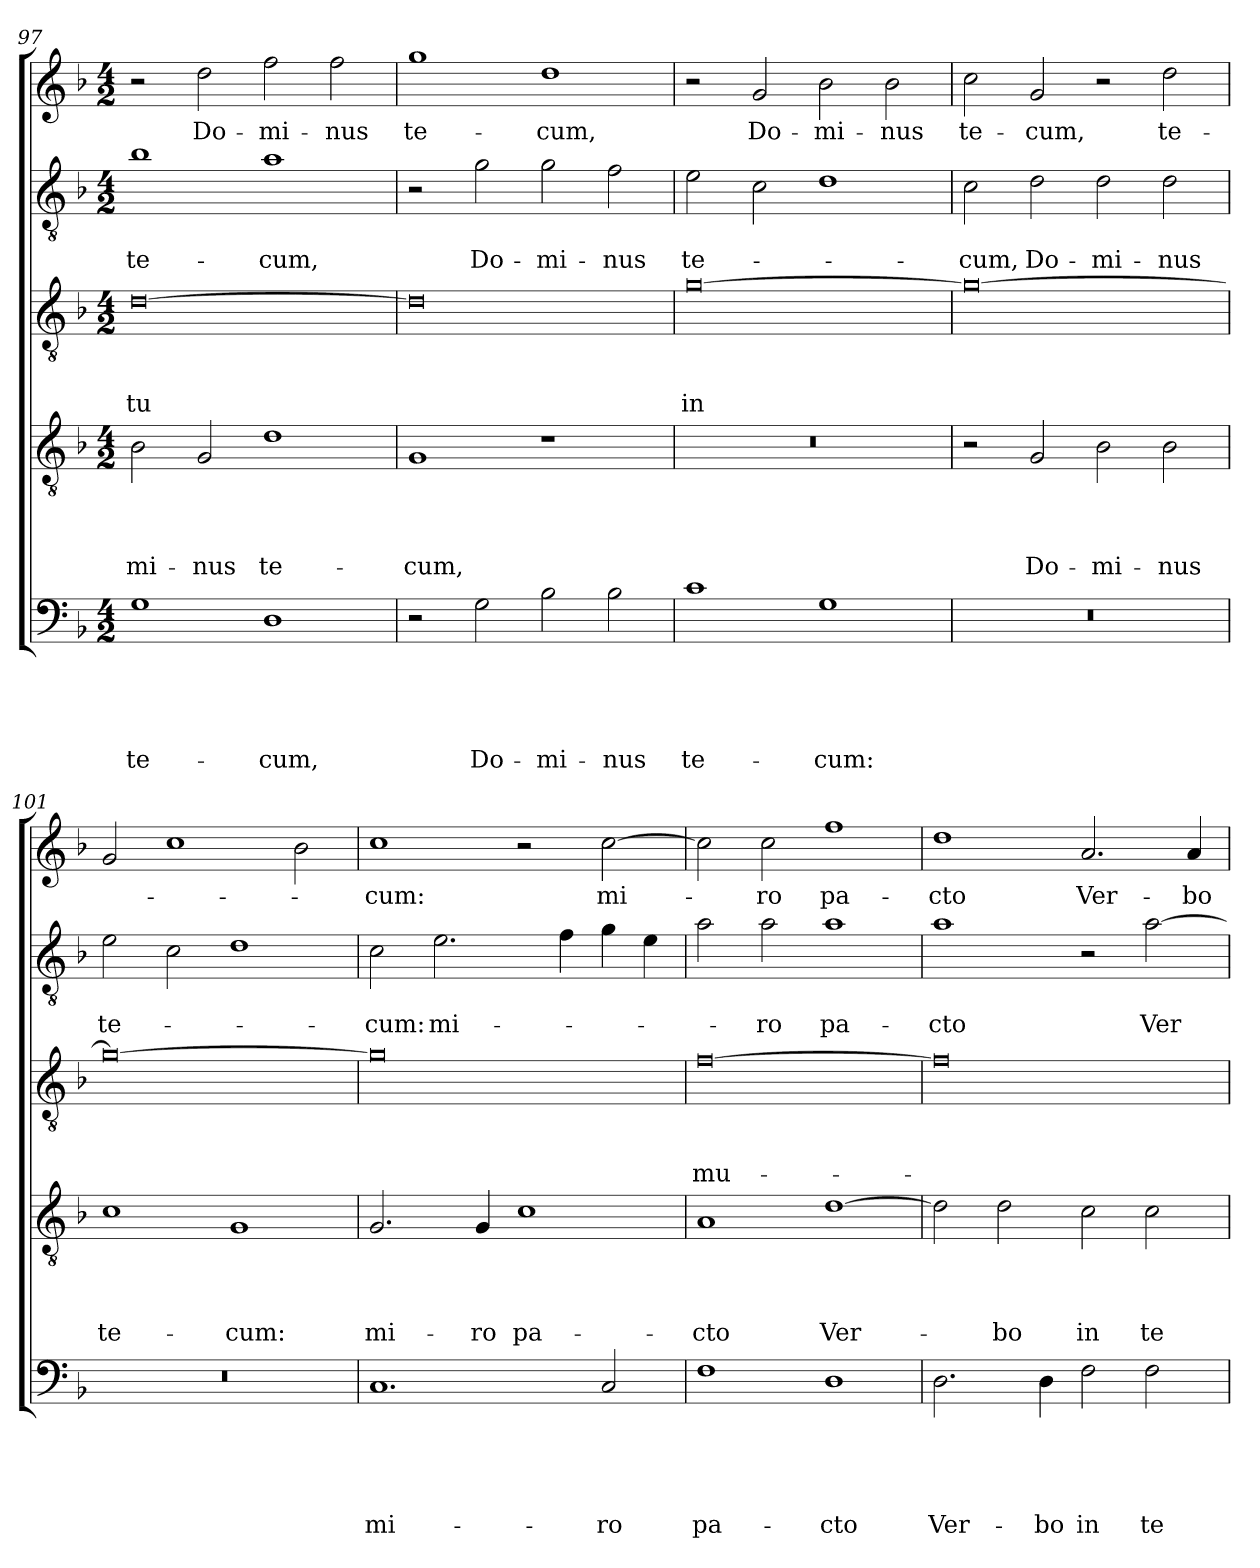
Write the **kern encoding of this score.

**kern	**text	**text	**text	**text	**text	**kern	**text	**text	**text	**text	**kern	**text	**text	**text	**kern	**text	**text	**kern	**text
*part5	*part5	*part5	*part5	*part5	*part5	*part4	*part4	*part4	*part4	*part4	*part3	*part3	*part3	*part3	*part2	*part2	*part2	*part1	*part1
*staff5	*staff5	*staff5	*staff5	*staff5	*staff5	*staff4	*staff4	*staff4	*staff4	*staff4	*staff3	*staff3	*staff3	*staff3	*staff2	*staff2	*staff2	*staff1	*staff1
!!LO:LB:g=z
*clefF4	*	*	*	*	*	*clefGv2	*	*	*	*	*clefGv2	*	*	*	*clefGv2	*	*	*clefG2	*
*k[b-]	*	*	*	*	*	*k[b-]	*	*	*	*	*k[b-]	*	*	*	*k[b-]	*	*	*k[b-]	*
*F:	*	*	*	*	*	*F:	*	*	*	*	*F:	*	*	*	*F:	*	*	*F:	*
*M4/2	*	*	*	*	*	*M4/2	*	*	*	*	*M4/2	*	*	*	*M4/2	*	*	*M4/2	*
=97	=97	=97	=97	=97	=97	=97	=97	=97	=97	=97	=97	=97	=97	=97	=97	=97	=97	=97	=97
!	!	!	!	!	!LO:LY:b	!	!	!	!	!LO:LY:b	!	!	!	!LO:LY:b	!	!	!LO:LY:b	!	!
1G	.	.	.	.	te-	2B-\	.	.	.	-mi-	[0d	.	.	tu	1b-	.	te-	2r	.
!	!	!	!	!	!	!	!	!	!	!LO:LY:b	!	!	!	!	!	!	!	!	!LO:LY:b
.	.	.	.	.	.	2G/	.	.	.	-nus	.	.	.	.	.	.	.	2dd\	Do-
!	!	!	!	!	!LO:LY:b	!	!	!	!	!LO:LY:b	!	!	!	!	!	!	!LO:LY:b	!	!LO:LY:b
1D	.	.	.	.	-cum,	1d	.	.	.	te-	.	.	.	.	1a	.	-cum,	2ff\	-mi-
!	!	!	!	!	!	!	!	!	!	!	!	!	!	!	!	!	!	!	!LO:LY:b
.	.	.	.	.	.	.	.	.	.	.	.	.	.	.	.	.	.	2ff\	-nus
=98	=98	=98	=98	=98	=98	=98	=98	=98	=98	=98	=98	=98	=98	=98	=98	=98	=98	=98	=98
!	!	!	!	!	!	!	!	!	!	!LO:LY:b	!	!	!	!	!	!	!	!	!LO:LY:b
2r	.	.	.	.	.	1G	.	.	.	-cum,	0d]	.	.	.	2r	.	.	1gg	te-
!	!	!	!	!	!LO:LY:b	!	!	!	!	!	!	!	!	!	!	!	!LO:LY:b	!	!
2G\	.	.	.	.	Do-	.	.	.	.	.	.	.	.	.	2g\	.	Do-	.	.
!	!	!	!	!	!LO:LY:b	!	!	!	!	!	!	!	!	!	!	!	!LO:LY:b	!	!LO:LY:b
2B-\	.	.	.	.	-mi-	1r	.	.	.	.	.	.	.	.	2g\	.	-mi-	1dd	-cum,
!	!	!	!	!	!LO:LY:b	!	!	!	!	!	!	!	!	!	!	!	!LO:LY:b	!	!
2B-\	.	.	.	.	-nus	.	.	.	.	.	.	.	.	.	2f\	.	-nus	.	.
=99	=99	=99	=99	=99	=99	=99	=99	=99	=99	=99	=99	=99	=99	=99	=99	=99	=99	=99	=99
!	!	!	!	!	!LO:LY:b	!	!	!	!	!	!	!	!	!LO:LY:b	!	!	!LO:LY:b	!	!
1c	.	.	.	.	te-	0r	.	.	.	.	[0g	.	.	in	2e\	.	te-	2r	.
!	!	!	!	!	!	!	!	!	!	!	!	!	!	!	!	!	!	!	!LO:LY:b
.	.	.	.	.	.	.	.	.	.	.	.	.	.	.	2c\	.	.	2g/	Do-
!	!	!	!	!	!LO:LY:b	!	!	!	!	!	!	!	!	!	!	!	!	!	!LO:LY:b
1G	.	.	.	.	-cum:	.	.	.	.	.	.	.	.	.	1d	.	.	2b-\	-mi-
!	!	!	!	!	!	!	!	!	!	!	!	!	!	!	!	!	!	!	!LO:LY:b
.	.	.	.	.	.	.	.	.	.	.	.	.	.	.	.	.	.	2b-\	-nus
=100	=100	=100	=100	=100	=100	=100	=100	=100	=100	=100	=100	=100	=100	=100	=100	=100	=100	=100	=100
!	!	!	!	!	!	!	!	!	!	!	!	!	!	!	!	!	!LO:LY:b	!	!LO:LY:b
0r	.	.	.	.	.	2r	.	.	.	.	0g_	.	.	.	2c\	.	-cum,	2cc\	te-
!	!	!	!	!	!	!	!	!	!	!LO:LY:b	!	!	!	!	!	!	!LO:LY:b	!	!LO:LY:b
.	.	.	.	.	.	2G/	.	.	.	Do-	.	.	.	.	2d\	.	Do-	2g/	-cum,
!	!	!	!	!	!	!	!	!	!	!LO:LY:b	!	!	!	!	!	!	!LO:LY:b	!	!
.	.	.	.	.	.	2B-\	.	.	.	-mi-	.	.	.	.	2d\	.	-mi-	2r	.
!	!	!	!	!	!	!	!	!	!	!LO:LY:b	!	!	!	!	!	!	!LO:LY:b	!	!LO:LY:b
.	.	.	.	.	.	2B-\	.	.	.	-nus	.	.	.	.	2d\	.	-nus	2dd\	te-
=101	=101	=101	=101	=101	=101	=101	=101	=101	=101	=101	=101	=101	=101	=101	=101	=101	=101	=101	=101
!	!	!	!	!	!	!	!	!	!	!LO:LY:b	!	!	!	!	!	!	!LO:LY:b	!	!
0r	.	.	.	.	.	1c	.	.	.	te-	0g_	.	.	.	2e\	.	te-	2g/	.
.	.	.	.	.	.	.	.	.	.	.	.	.	.	.	2c\	.	.	1cc	.
!	!	!	!	!	!	!	!	!	!	!LO:LY:b	!	!	!	!	!	!	!	!	!
.	.	.	.	.	.	1G	.	.	.	-cum:	.	.	.	.	1d	.	.	.	.
.	.	.	.	.	.	.	.	.	.	.	.	.	.	.	.	.	.	2b-\	.
=102	=102	=102	=102	=102	=102	=102	=102	=102	=102	=102	=102	=102	=102	=102	=102	=102	=102	=102	=102
!	!	!	!	!	!LO:LY:b	!	!	!	!	!LO:LY:b	!	!	!	!	!	!	!LO:LY:b	!	!LO:LY:b
1.C	.	.	.	.	mi-	2.G/	.	.	.	mi-	0g]	.	.	.	2c\	.	-cum:	1cc	-cum:
!	!	!	!	!	!	!	!	!	!	!	!	!	!	!	!	!	!LO:LY:b	!	!
.	.	.	.	.	.	.	.	.	.	.	.	.	.	.	2.e\	.	mi-	.	.
!	!	!	!	!	!	!	!	!	!	!LO:LY:b	!	!	!	!	!	!	!	!	!
.	.	.	.	.	.	4G/	.	.	.	-ro	.	.	.	.	.	.	.	.	.
!	!	!	!	!	!	!	!	!	!	!LO:LY:b	!	!	!	!	!	!	!	!	!
.	.	.	.	.	.	1c	.	.	.	pa-	.	.	.	.	.	.	.	2r	.
.	.	.	.	.	.	.	.	.	.	.	.	.	.	.	4f\	.	.	.	.
!	!	!	!	!	!LO:LY:b	!	!	!	!	!	!	!	!	!	!	!	!	!	!LO:LY:b
2C/	.	.	.	.	-ro	.	.	.	.	.	.	.	.	.	4g\	.	.	[2cc\	mi-
.	.	.	.	.	.	.	.	.	.	.	.	.	.	.	4e\	.	.	.	.
!!LO:LB:g=z
=103	=103	=103	=103	=103	=103	=103	=103	=103	=103	=103	=103	=103	=103	=103	=103	=103	=103	=103	=103
!	!	!	!	!	!LO:LY:b	!	!	!	!	!LO:LY:b	!	!	!	!LO:LY:b	!	!	!	!	!
1F	.	.	.	.	pa-	1A	.	.	.	-cto	[0f	.	.	mu-	2a\	.	.	2cc\]	.
!	!	!	!	!	!	!	!	!	!	!	!	!	!	!	!	!	!LO:LY:b	!	!LO:LY:b
.	.	.	.	.	.	.	.	.	.	.	.	.	.	.	2a\	.	-ro	2cc\	-ro
!	!	!	!	!	!LO:LY:b	!	!	!	!	!LO:LY:b	!	!	!	!	!	!	!LO:LY:b	!	!LO:LY:b
1D	.	.	.	.	-cto	[1d	.	.	.	Ver-	.	.	.	.	1a	.	pa-	1ff	pa-
=104	=104	=104	=104	=104	=104	=104	=104	=104	=104	=104	=104	=104	=104	=104	=104	=104	=104	=104	=104
!	!	!	!	!	!LO:LY:b	!	!	!	!	!	!	!	!	!	!	!	!LO:LY:b	!	!LO:LY:b
2.D\	.	.	.	.	Ver-	2d\]	.	.	.	.	0f]	.	.	.	1a	.	-cto	1dd	-cto
!	!	!	!	!	!	!	!	!	!	!LO:LY:b	!	!	!	!	!	!	!	!	!
.	.	.	.	.	.	2d\	.	.	.	-bo	.	.	.	.	.	.	.	.	.
!	!	!	!	!	!LO:LY:b	!	!	!	!	!	!	!	!	!	!	!	!	!	!
4D\	.	.	.	.	-bo	.	.	.	.	.	.	.	.	.	.	.	.	.	.
!	!	!	!	!	!LO:LY:b	!	!	!	!	!LO:LY:b	!	!	!	!	!	!	!	!	!LO:LY:b
2F\	.	.	.	.	in	2c\	.	.	.	in	.	.	.	.	2r	.	.	2.a/	Ver-
!	!	!	!	!	!LO:LY:b	!	!	!	!	!LO:LY:b	!	!	!	!	!	!	!LO:LY:b	!	!
2F\	.	.	.	.	te	2c\	.	.	.	te	.	.	.	.	[2a\	.	Ver-	.	.
!	!	!	!	!	!	!	!	!	!	!	!	!	!	!	!	!	!	!	!LO:LY:b
.	.	.	.	.	.	.	.	.	.	.	.	.	.	.	.	.	.	4a/	-bo
=	=	=	=	=	=	=	=	=	=	=	=	=	=	=	=	=	=	=	=
*-	*-	*-	*-	*-	*-	*-	*-	*-	*-	*-	*-	*-	*-	*-	*-	*-	*-	*-	*-
